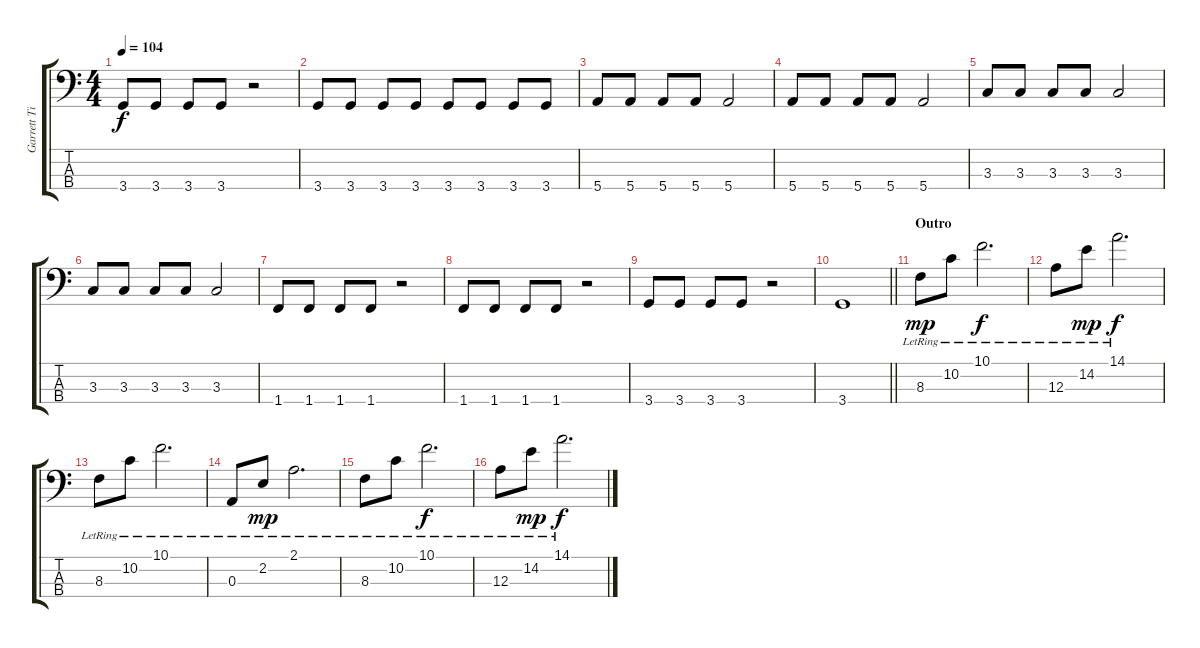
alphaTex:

\track ("Garrett Tierney - Bass" "Garrett Ti") {instrument electricbassfinger}
\staff {score tabs}
\tuning (G2 D2 A1 E1) {hide}
\ts (4 4)
\tempo 104
\clef f4
\ks c
3.4.8{dy f} 3.4.8 3.4.8 3.4.8 r.2 |
3.4.8 3.4.8 3.4.8 3.4.8 3.4.8 3.4.8 3.4.8 3.4.8 |
5.4.8 5.4.8 5.4.8 5.4.8 5.4.2 |
5.4.8 5.4.8 5.4.8 5.4.8 5.4.2 |
3.3.8 3.3.8 3.3.8 3.3.8 3.3.2 |
3.3.8 3.3.8 3.3.8 3.3.8 3.3.2 |
1.4.8 1.4.8 1.4.8 1.4.8 r.2 |
1.4.8 1.4.8 1.4.8 1.4.8 r.2 |
3.4.8 3.4.8 3.4.8 3.4.8 r.2 |
\barLineRight lightlight
3.4.1 |
\section ("" "Outro")
8.3{lr}.8{dy mp} 10.2{lr}.8 10.1{lr}.2{d dy f} |
12.3{lr}.8 14.2{lr}.8{dy mp} 14.1{lr}.2{d dy f} |
8.3{lr}.8 10.2{lr}.8 10.1{lr}.2{d} |
0.3{lr}.8 2.2{lr}.8{dy mp} 2.1{lr}.2{d} |
8.3{lr}.8 10.2{lr}.8 10.1{lr}.2{d dy f} |
12.3{lr}.8 14.2{lr}.8{dy mp} 14.1{lr}.2{d dy f}
